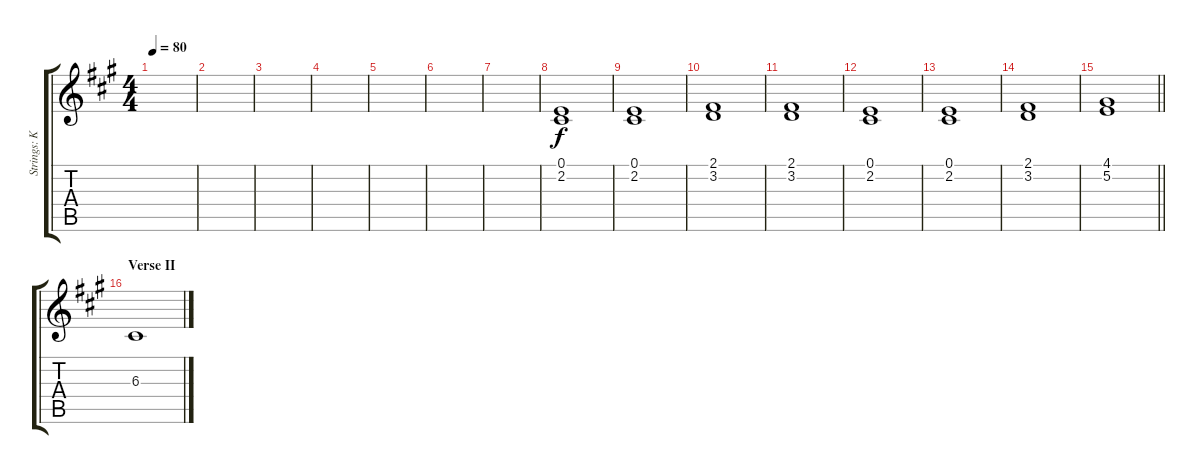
\track ("Strings: Ken Ascher" "Strings: K") {instrument synthstrings1}
\staff {score tabs}
\tuning (E4 B3 G3 D3 A2 E2) {hide}
\ts (4 4)
\tempo 80
\clef g2
\ks a
|
|
|
|
|
|
|
(0.1 2.2).1 |
(0.1 2.2).1 |
(2.1 3.2).1 |
(2.1 3.2).1 |
(0.1 2.2).1 |
(0.1 2.2).1 |
(2.1 3.2).1 |
\barLineRight lightlight
(4.1 5.2).1 |
\section ("" "Verse II")
6.3.1
